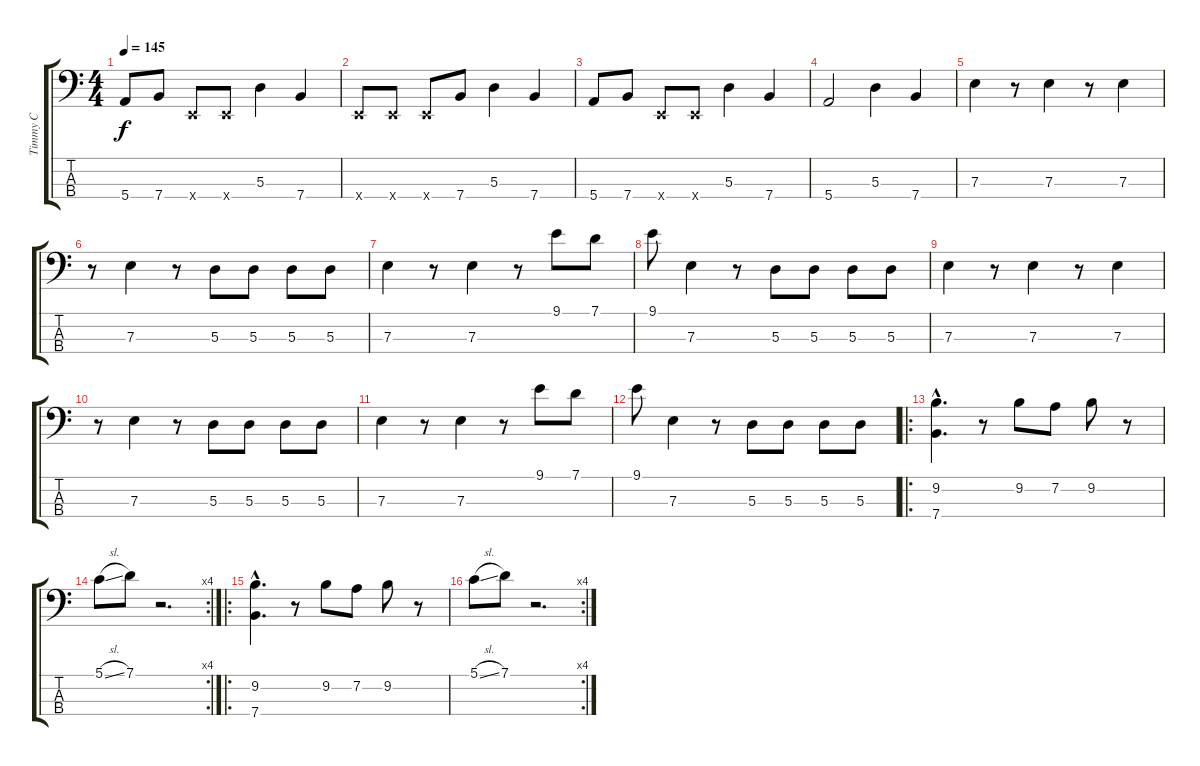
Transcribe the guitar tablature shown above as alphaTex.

\track ("Timmy C" "Timmy C") {instrument electricbassfinger}
\staff {score tabs}
\tuning (G2 D2 A1 E1) {hide}
\ts (4 4)
\tempo 145
\clef f4
\ks c
5.4.8{dy f} 7.4.8 0.4{x}.8 0.4{x}.8 5.3.4 7.4.4 |
0.4{x}.8 0.4{x}.8 0.4{x}.8 7.4.8 5.3.4 7.4.4 |
5.4.8 7.4.8 0.4{x}.8 0.4{x}.8 5.3.4 7.4.4 |
5.4.2 5.3.4 7.4.4 |
7.3.4 r.8 7.3.4 r.8 7.3.4 |
r.8 7.3.4 r.8 5.3.8 5.3.8 5.3.8 5.3.8 |
7.3.4 r.8 7.3.4 r.8 9.1.8 7.1.8 |
9.1.8 7.3.4 r.8 5.3.8 5.3.8 5.3.8 5.3.8 |
7.3.4 r.8 7.3.4 r.8 7.3.4 |
r.8 7.3.4 r.8 5.3.8 5.3.8 5.3.8 5.3.8 |
7.3.4 r.8 7.3.4 r.8 9.1.8 7.1.8 |
9.1.8 7.3.4 r.8 5.3.8 5.3.8 5.3.8 5.3.8 |
\ro
(9.2{hac} 7.4{hac}).4{d} r.8 9.2.8 7.2.8 9.2.8 r.8 |
\rc 4
5.1{sl}.8 7.1.8 r.2{d} |
\ro
(9.2{hac} 7.4{hac}).4{d} r.8 9.2.8 7.2.8 9.2.8 r.8 |
\rc 4
5.1{sl}.8 7.1.8 r.2{d}
